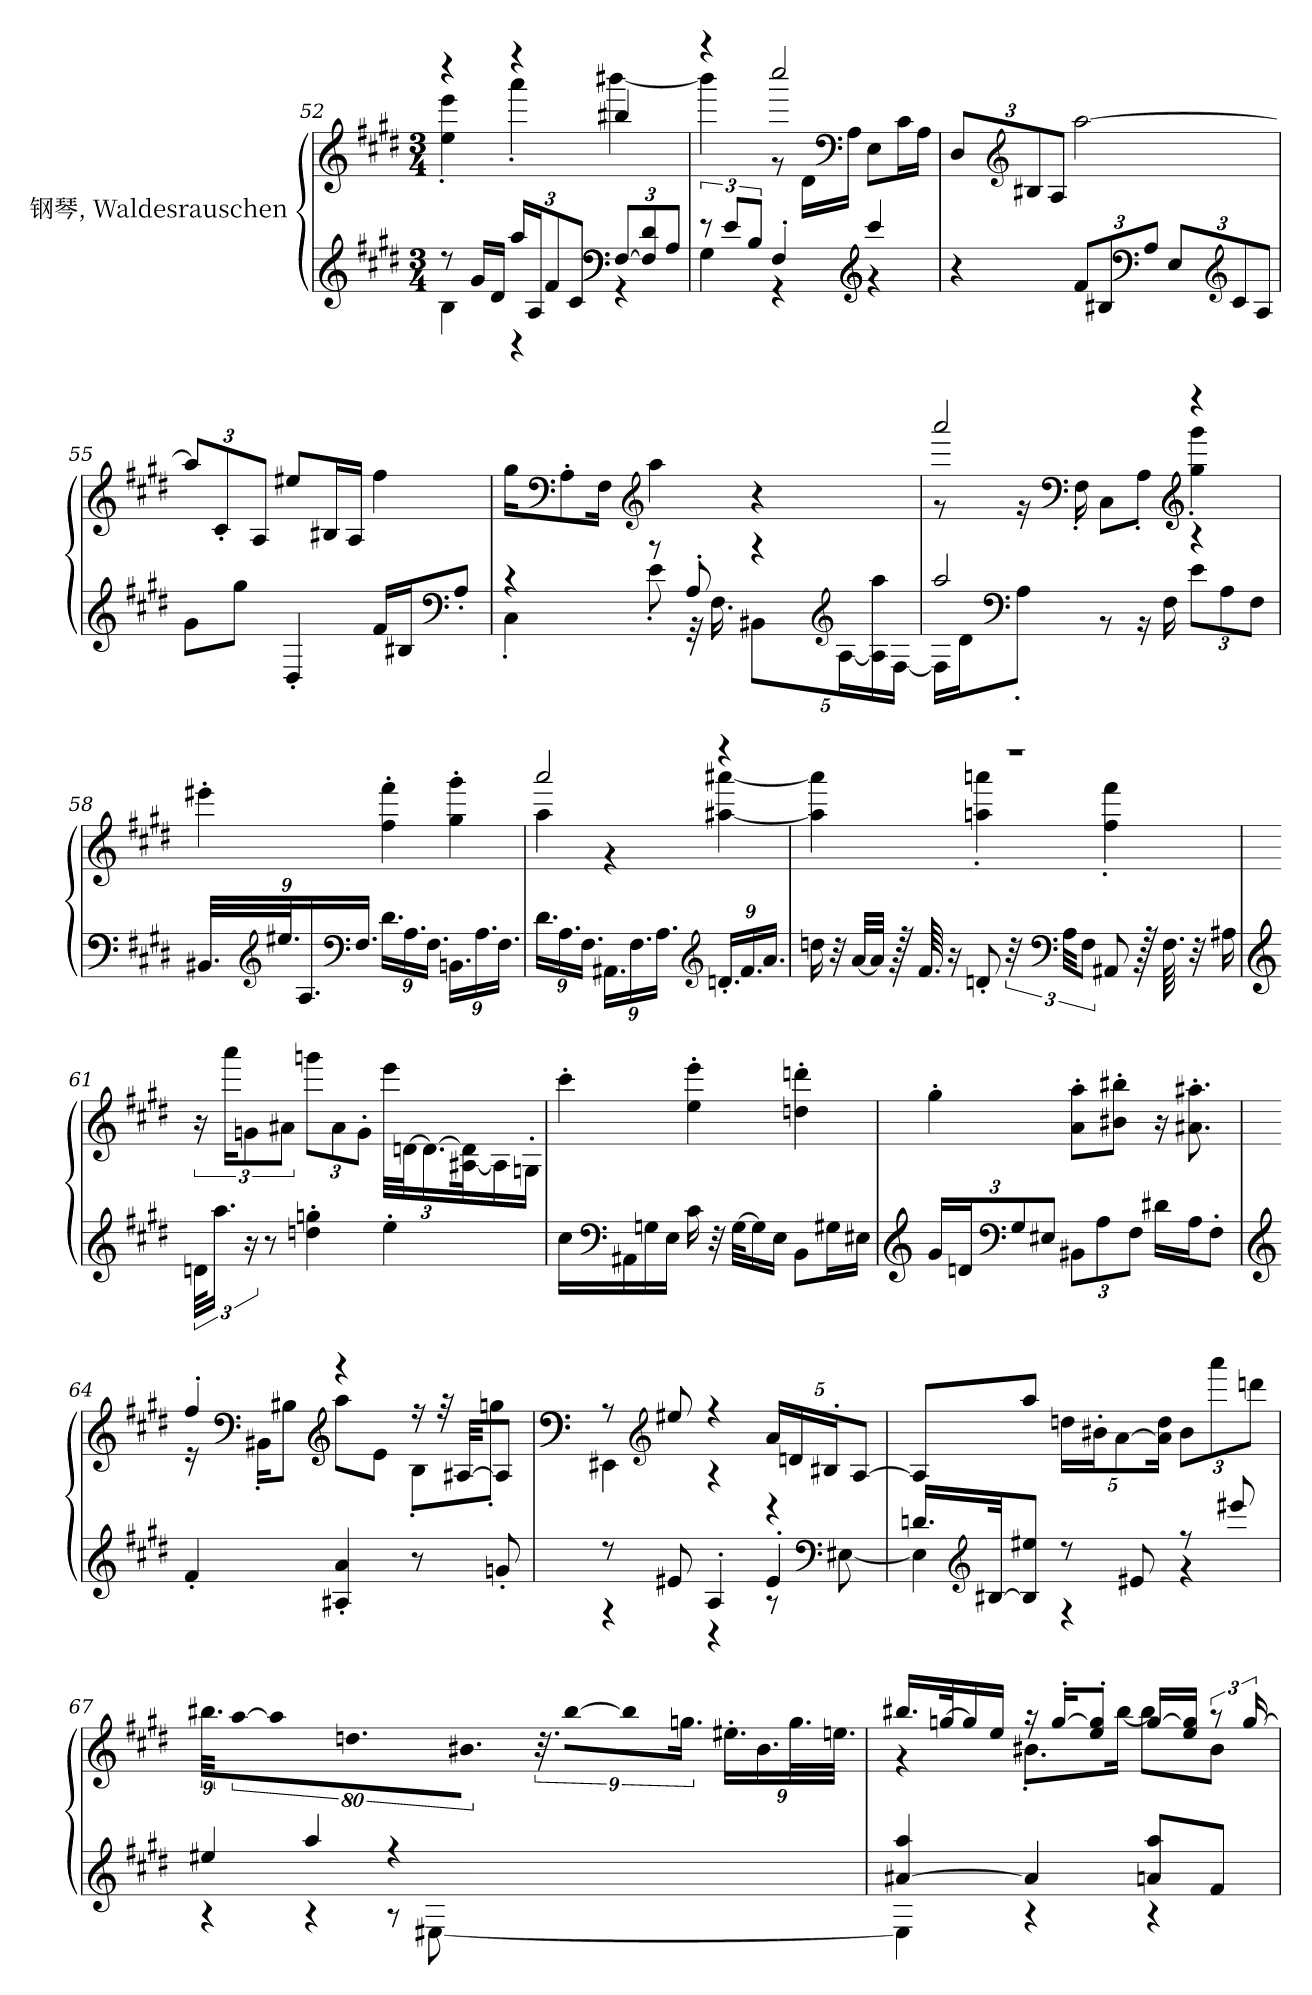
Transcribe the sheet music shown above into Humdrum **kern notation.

**kern	**kern
*part1	*part1
*staff2	*staff1
*I"钢琴, Waldesrauschen	*
!!LO:PB:g=z
*clefG2	*clefG2
*k[f#c#g#d#]	*k[f#c#g#d#]
*M3/4	*M3/4
=52	=52
*^	*^
8r	4B\	4r	4ee\' 4eee\'
16g#/LL	.	.	.
16d#/JJ	.	.	.
*Xbrackettup	*	*	*
24aa/LL	4r	4r	4aaa'\
24A/J	.	.	.
12f#/	.	.	.
12c#/J	.	.	.
*clefF4	*	*	*
[12F#/L	4r	4bb#X/	[4bbb#X\
12F#/] 12d#/	.	.	.
12A/J	.	.	.
=53	=53	=53	=53
*brackettup	*	*	*
12r	4G#\	4r	4bbb#\]
12e/L	.	.	.
12B/J	.	.	.
4F#'/	4r	2cccc#/	8r
.	.	.	16d#\LL
*	*	*clefF4	*
.	.	.	16A\JJ
*clefG2	*	*	*
4ccc#/	4r	.	8E\L
.	.	.	16c#\L
.	.	.	16A\JJ
*v	*v	*	*
*	*v	*v
=54	=54
*	*Xbrackettup
4r	12D#/L
*	*clefG2
.	12B#X/
.	12A/J
*Xbrackettup	*
12f#/L	[2aa\
12B#X/	.
*clefF4	*
12A/J	.
12E/L	.
*clefG2	*
12c#/	.
12A/J	.
!!LO:LB:g=z
=55	=55
8g#\L	12aa/L]
.	12c#'/
8gg#\J	.
.	12A/J
4D#'/	8ee#X/L
.	16B#X/L
.	16A/JJ
16f#/LL	4ff#\
16B#X/J	.
*clefF4	*
8A'/J	.
=56	=56
*^	*
4r	4C#'\	16gg#\KL
*	*	*clefF4
.	.	8A'\
.	.	16F#\Jk
*	*	*clefG2
8r	8e'\	4aa\
8A'/	32r	.
.	16.F#\	.
4r	10BB#X\L	4r
*clefG2	*	*
.	[20A\L	.
.	20A\] 20aa\	.
.	[20F#\JJ	.
!!LO:LB:g=z
=57	=57	=57
*	*	*^
2aa/	16F#\LL]	2aaa/	8r
.	16d#\J	.	.
*clefF4	*	*	*
.	8A'\J	.	16r
*	*	*clefF4	*
.	.	.	16F#'\
.	8r	.	8C#\L
.	16r	.	8A'\J
.	16F#\	.	.
*	*	*clefG2	*
4r	12e\L	4r	4gg#\' 4ggg#\'
.	12A\	.	.
.	12F#\J	.	.
*v	*v	*	*
*	*v	*v
=58	=58
36.BB#X/LLL	4eee#X'\
*clefG2	*
36.ee#X/J	.
18.A/	.
*clefF4	*
18.F#/JJ	.
18.d#\LL	4ff#\' 4fff#\'
18.A\	.
18.F#\JJ	.
18.BBn\LL	4gg#\' 4ggg#\'
18.A\	.
18.F#\JJ	.
!!LO:LB:g=z
=59	=59
*	*^
18.d#\LL	2aaa/	4aa\
18.A\	.	.
18.F#\JJ	.	.
18.AA#X\LL	.	4r
18.F#\	.	.
18.A\JJ	.	.
*clefG2	*	*
18.dn'/LL	4r	[4aa#X\ [4aaa#X\
18.f#/	.	.
18.a/JJ	.	.
=60	=60	=60
16ddn\	2.r	4aa#\] 4aaa#\]
32r	.	.
[32a/LLL	.	.
32a/JJJ]	.	.
128r	.	.
64.f#/	.	.
16r	.	.
8dn'/	.	4aan\' 4aaan\'
*brackettup	*	*
48r	.	.
*clefF4	*	*
48A\KKL	.	.
12F#\J	.	.
8AA#X/	.	4ff#\' 4fff#\'
128r	.	.
64.F#\	.	.
32r	.	.
16A#X\	.	.
*	*v	*v
!!LO:LB:g=z
=61	=61
*clefG2	*
*	*brackettup
48dn\KLL	24r
24.aa\JJ	.
.	24aaa\KL
24r	12gn\
8r	.
.	12a#X\J
*	*Xbrackettup
4ddn\' 4ggn\'	12gggn\L
.	12a#\
.	12g'\J
4ee'\	48eee\LLL
.	[48dn\J
.	24.d\_
.	[48A#X\ 48d\]K
.	16A#\]
.	16Gn'\JJ
=62	=62
16cc#\LL	4ccc#'\
*clefF4	*
16AA#X\	.
16Gn\	.
16E\JJ	.
16c#\	4ee\' 4eee\'
32r	.
[32G\KLL	.
16G\]	.
16E\JJ	.
8BB\L	4ddn\' 4dddn\'
16G#X\L	.
16E#X\JJ	.
!!LO:LB:g=z
=63	=63
*clefG2	*
*Xbrackettup	*
24g#/LL	4gg#'\
24dn/J	.
*clefF4	*
12G#/	.
12E#X/J	.
12BB#X\L	8a\' 8aa\'L
12A\	.
.	8b#X\' 8bb#X\'J
12F#\J	.
16d#X\LL	16r
16A\J	8.a#X\' 8.aa#X\'
8F#'\J	.
=64	=64
*clefG2	*
*	*^
4f#'/	4ff#'/	16r
*	*clefF4	*
.	.	16BB#X'\KL
.	.	8B#X\J
*	*clefG2	*
4A#X/' 4a/'	4r	8aa\L
.	.	8e\J
8r	16r	8B#'\L
.	32r	.
.	[32A#X/KKL	.
8gn'/	8A#/J]	8ggn'\J
!!LO:PB:g=z	!!
=65	=65	=65
*	*clefF4	*
*^	*	*
8r	4r	8r	4EE#X\
*	*	*clefG2	*
8e#X/	.	8ee#X/	.
4A'/	4r	4r	4r
4e#'/	8r	20a/LL	4r
.	.	20dn/	.
.	.	20B#X'/J	.
*clefF4	*	*	*
.	[8E#X\	.	.
.	.	[10A/J	.
*	*	*v	*v
=66	=66	=66
16.dn/LL	4E#\]	8A/L]
*clefG2	*	*
[32B#X/JK	.	.
8B#/] 8ee#X/J	.	8aa/J
8r	4r	20ddn\LL
.	.	20b#X'\J
.	.	[10a\
8e#X/	.	.
.	.	20a\] 20dd\Jk
8r	4r	12b#\L
.	.	12aaa\
8eee#X/	.	.
.	.	12dddn\J
!!LO:LB:g=z
=67	=67	=67
*	*	*brackettup
4ee#X/	4r	36.bb#X\KKL
!	!	!LO:N:vis=8
.	.	[640%71aa\
!	!	!LO:N:vis=64
.	.	640%9aa\KLL]
.	.	36.ddn\
.	.	36.b#X\JJJ
4aa/	4r	36.r
!	!	!LO:N:vis=8
.	.	[640%71bb#\L
!	!	!LO:N:vis=64
.	.	640%9bb#\KKL]
.	.	18.ggn\JJ
4r	8r	18.ee#X'\LL
.	.	18.b#\
.	[8E#X\	.
.	.	36.gg\L
.	.	36.een\JJJ
=68	=68	=68
*	*	*^
[4a#X/ 4aa/	4E#\]	16.bb#X/LL	4r
.	.	[32ggn/K	.
.	.	16gg/]	.
.	.	16ee/JJ	.
4a#/]	4r	16r	8.b#X'\L
.	.	[16gg'/KL	.
.	.	8ee/' 8gg/]'J	.
.	.	.	[16bb#\Jk
8an/ 8aa/L	4r	[16gg/LL	8bb#\L]
.	.	16ee/ 16gg/]JJ	.
8f#/J	.	12r	8b#\J
.	.	[24gg/	.
*v	*v	*	*
*	*v	*v
=	=
*-	*-
